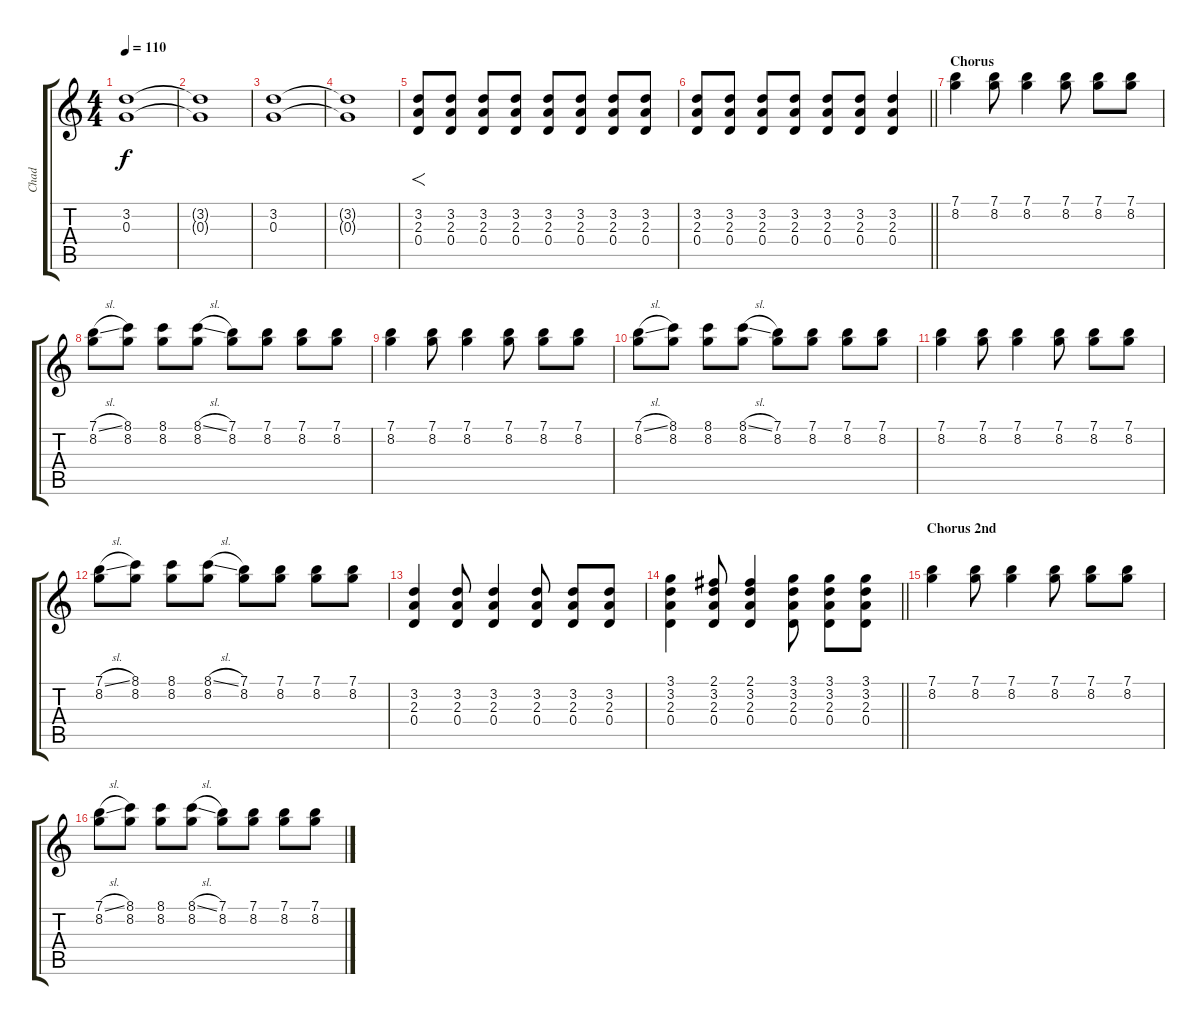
\track ("Chad" "Chad") {instrument electricguitarmuted}
\staff {score tabs}
\tuning (E4 B3 G3 D3 A2 E2) {hide}
\ts (4 4)
\tempo 110
\clef g2
\ks c
(3.2 0.3).1{dy f} |
(3.2{t} 0.3{t}).1 |
(3.2 0.3).1 |
(3.2{t} 0.3{t}).1 |
(3.2 2.3 0.4).8{f} (3.2 2.3 0.4).8 (3.2 2.3 0.4).8 (3.2 2.3 0.4).8 (3.2 2.3 0.4).8 (3.2 2.3 0.4).8 (3.2 2.3 0.4).8 (3.2 2.3 0.4).8 |
\barLineRight lightlight
(3.2 2.3 0.4).8 (3.2 2.3 0.4).8 (3.2 2.3 0.4).8 (3.2 2.3 0.4).8 (3.2 2.3 0.4).8 (3.2 2.3 0.4).8 (3.2 2.3 0.4).4 |
\section ("" "Chorus")
(7.1 8.2).4 (7.1 8.2).8 (7.1 8.2).4 (7.1 8.2).8 (7.1 8.2).8 (7.1 8.2).8 |
(7.1{sl} 8.2).8 (8.1 8.2).8 (8.1 8.2).8 (8.1{sl} 8.2).8 (7.1 8.2).8 (7.1 8.2).8 (7.1 8.2).8 (7.1 8.2).8 |
(7.1 8.2).4 (7.1 8.2).8 (7.1 8.2).4 (7.1 8.2).8 (7.1 8.2).8 (7.1 8.2).8 |
(7.1{sl} 8.2).8 (8.1 8.2).8 (8.1 8.2).8 (8.1{sl} 8.2).8 (7.1 8.2).8 (7.1 8.2).8 (7.1 8.2).8 (7.1 8.2).8 |
(7.1 8.2).4 (7.1 8.2).8 (7.1 8.2).4 (7.1 8.2).8 (7.1 8.2).8 (7.1 8.2).8 |
(7.1{sl} 8.2).8 (8.1 8.2).8 (8.1 8.2).8 (8.1{sl} 8.2).8 (7.1 8.2).8 (7.1 8.2).8 (7.1 8.2).8 (7.1 8.2).8 |
(3.2 2.3 0.4).4 (3.2 2.3 0.4).8 (3.2 2.3 0.4).4 (3.2 2.3 0.4).8 (3.2 2.3 0.4).8 (3.2 2.3 0.4).8 |
\barLineRight lightlight
(3.1 3.2 2.3 0.4).4 (2.1 3.2 2.3 0.4).8 (2.1 3.2 2.3 0.4).4 (3.1 3.2 2.3 0.4).8 (3.1 3.2 2.3 0.4).8 (3.1 3.2 2.3 0.4).8 |
\section ("" "Chorus 2nd")
(7.1 8.2).4 (7.1 8.2).8 (7.1 8.2).4 (7.1 8.2).8 (7.1 8.2).8 (7.1 8.2).8 |
(7.1{sl} 8.2).8 (8.1 8.2).8 (8.1 8.2).8 (8.1{sl} 8.2).8 (7.1 8.2).8 (7.1 8.2).8 (7.1 8.2).8 (7.1 8.2).8
